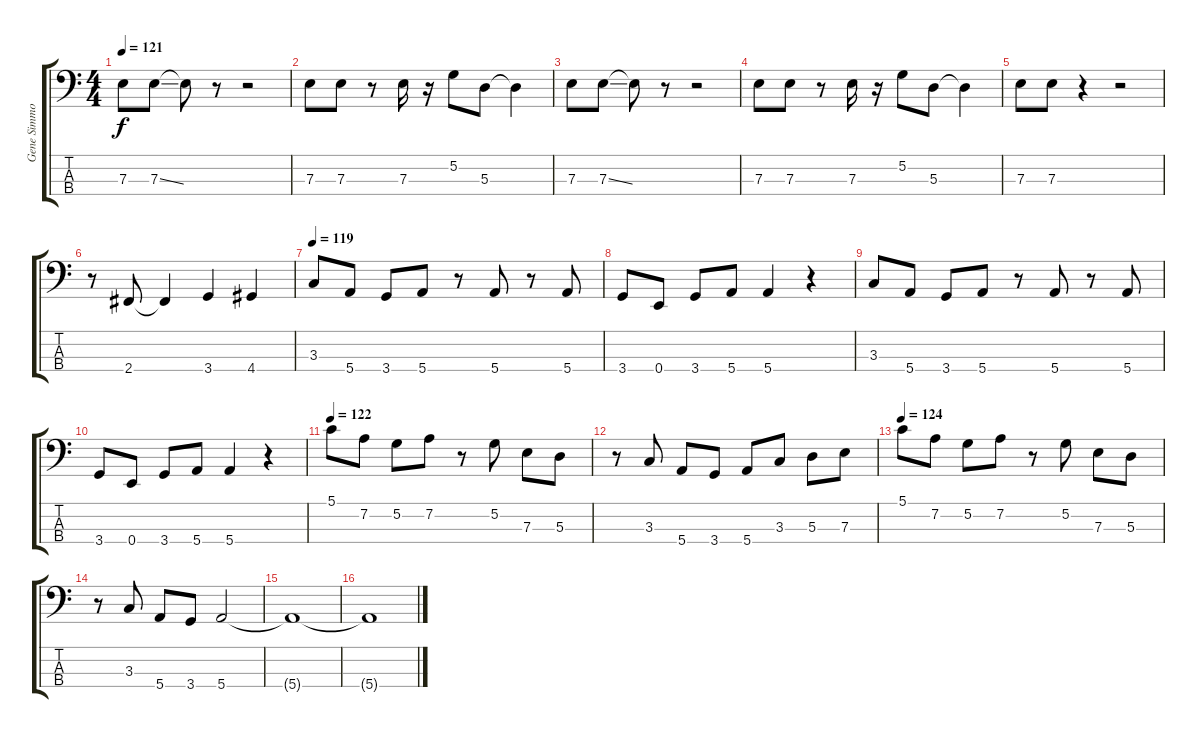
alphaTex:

\track ("Gene Simmons" "Gene Simmo") {instrument electricbasspick}
\staff {score tabs}
\tuning (G2 D2 A1 E1) {hide}
\ts (4 4)
\tempo 121
\clef f4
\ks c
7.3.8{dy f} 7.3{ss}.8 7.3{t}.8 r.8 r.2 |
7.3.8 7.3.8 r.8 7.3.16 r.16 5.2.8 5.3.8 5.3{t}.4 |
7.3.8 7.3{ss}.8 7.3{t}.8 r.8 r.2 |
7.3.8 7.3.8 r.8 7.3.16 r.16 5.2.8 5.3.8 5.3{t}.4 |
7.3.8 7.3.8 r.4 r.2 |
r.8 2.4.8 2.4{t}.4 3.4.4 4.4.4 |
\tempo 119
3.3.8 5.4.8 3.4.8 5.4.8 r.8 5.4.8 r.8 5.4.8 |
3.4.8 0.4.8 3.4.8 5.4.8 5.4.4 r.4 |
3.3.8 5.4.8 3.4.8 5.4.8 r.8 5.4.8 r.8 5.4.8 |
3.4.8 0.4.8 3.4.8 5.4.8 5.4.4 r.4 |
\tempo 122
5.1.8 7.2.8 5.2.8 7.2.8 r.8 5.2.8 7.3.8 5.3.8 |
r.8 3.3.8 5.4.8 3.4.8 5.4.8 3.3.8 5.3.8 7.3.8 |
\tempo 124
5.1.8 7.2.8 5.2.8 7.2.8 r.8 5.2.8 7.3.8 5.3.8 |
r.8 3.3.8 5.4.8 3.4.8 5.4.2 |
5.4{t}.1 |
5.4{t}.1
